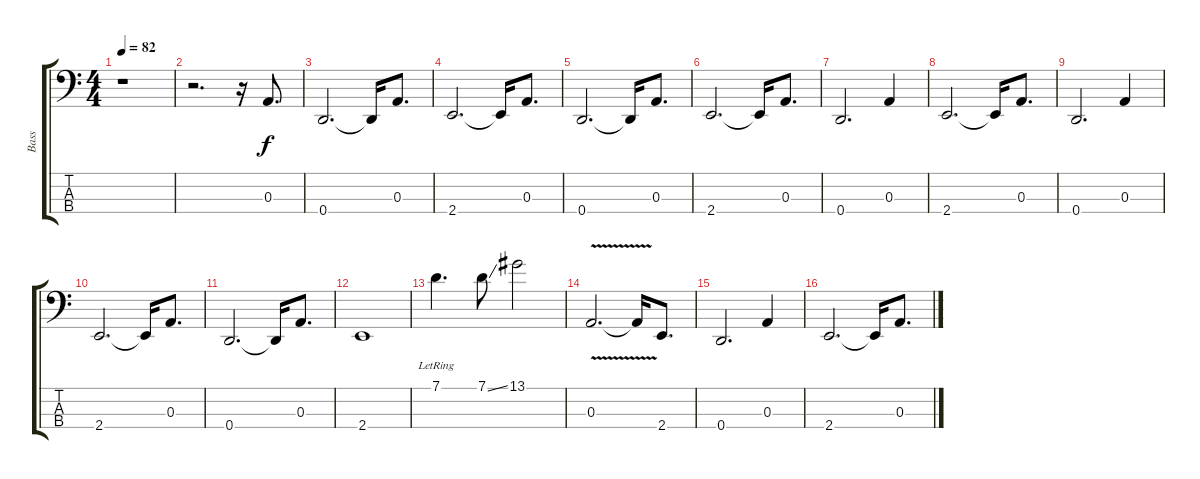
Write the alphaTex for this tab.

\track ("Bass" "Bass") {instrument electricbassfinger}
\staff {score tabs}
\tuning (G2 D2 A1 D1) {hide}
\ts (4 4)
\tempo 82
\clef f4
\ks c
r.1{dy f instrument electricbassfinger} |
r.2{d} r.16 0.3.8{d} |
0.4.2{d} 0.4{t}.16 0.3.8{d} |
2.4.2{d} 2.4{t}.16 0.3.8{d} |
0.4.2{d} 0.4{t}.16 0.3.8{d} |
2.4.2{d} 2.4{t}.16 0.3.8{d} |
0.4.2{d} 0.3.4 |
2.4.2{d} 2.4{t}.16 0.3.8{d} |
0.4.2{d} 0.3.4 |
2.4.2{d} 2.4{t}.16 0.3.8{d} |
0.4.2{d} 0.4{t}.16 0.3.8{d} |
2.4.1 |
7.1{lr}.4{d} 7.1{ss}.8 13.1.2 |
0.3{v}.2{d} 0.3{t}.16 2.4.8{d} |
0.4.2{d} 0.3.4 |
2.4.2{d} 2.4{t}.16 0.3.8{d}
